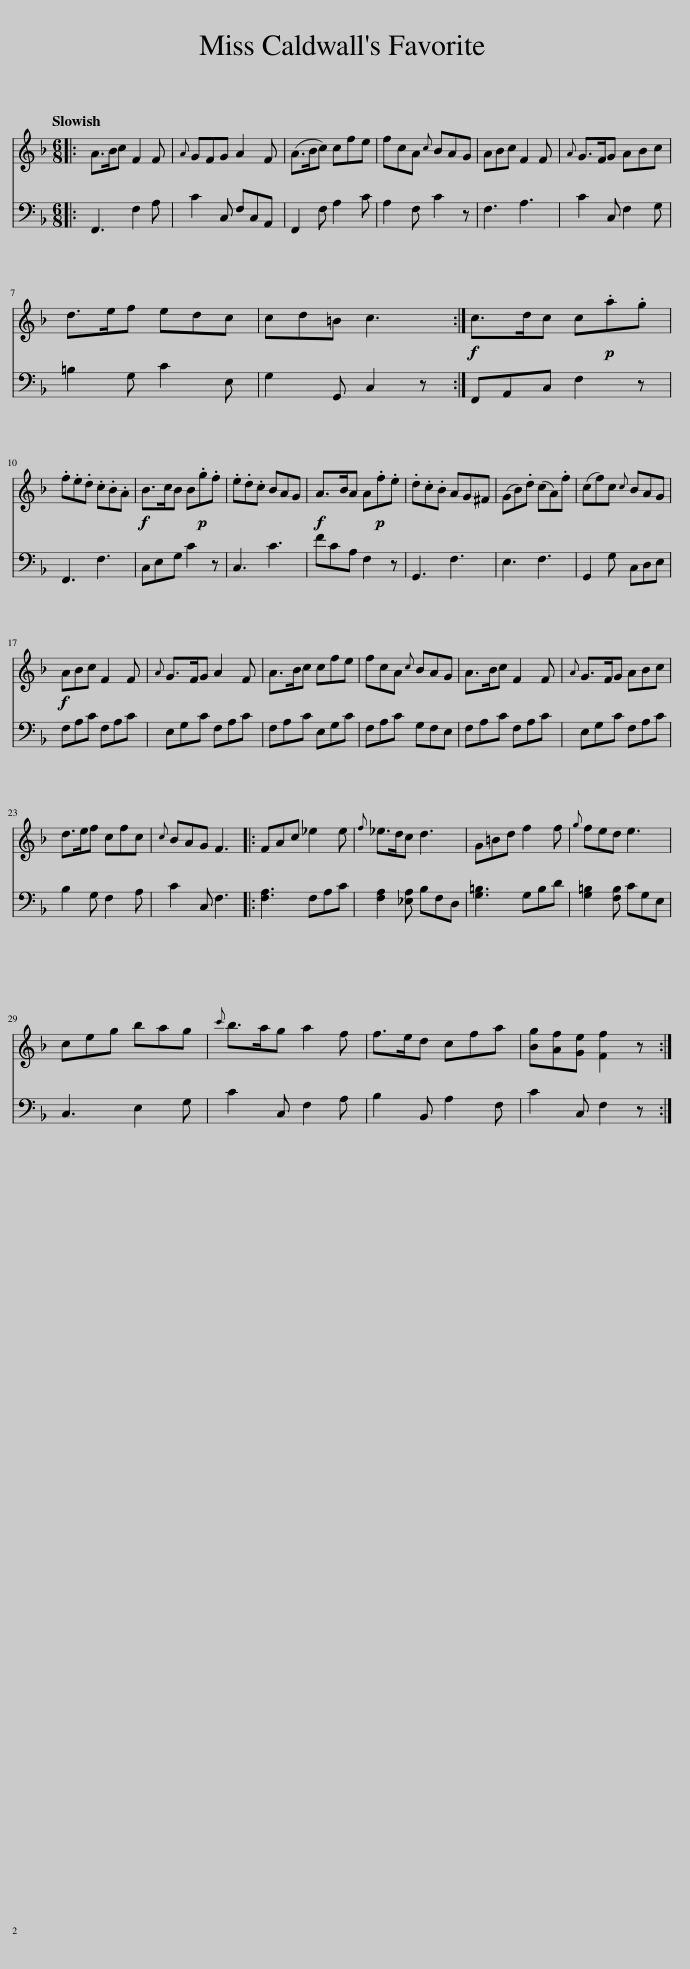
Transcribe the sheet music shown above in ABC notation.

X:1
%%score 1 2
L:1/8
Q:1/4=120
M:6/8
I:linebreak $
K:F
V:1 treble
V:2 bass
V:1
|: A>Bc F2 F |{A} GFG A2 F | (A>Bc) cfe | fcA{c} BAG | ABc F2 F | %5
{A} G>FG ABc |$ d>ef edc | cd=B c3 :|!f! c>dc c!p!.a.g |$ .f.e.d .c.B.A | %10
!f! B>cB B!p!.g.f | .e.d.c BAG |!f! A>BA A!p!.f.e | .d.c.B AG^F | (GB).d (cA).f | %15
 (cf)c{c} BAG |$!f! ABc F2 F |{A} G>FG A2 F | A>Bc cfe | fcA{c} BAG | %20
 A>Bc F2 F |{A} G>FG ABc |$ d>ef cfc |{c} BAG F3 |: FAc _e2 e | %25
{f} _e>dc d3 | G=Bd f2 f |{g} fed e3 |$ ceg bag |{c'} b>ag a2 f | %30
 f>ed cfa | [Bg][Af][Ge] [Ff]2 z :| %32
V:2
|: F,,3 F,2 A, | C2 C, F,C,A,, | F,,2 F, A,2 C | A,2 F, C2 z | F,3 A,3 | %5
 C2 C, F,2 G, |$ =B,2 G, C2 E, | G,2 G,, C,2 z :| F,,A,,C, F,2 z |$ F,,3 F,3 | %10
 C,E,G, C2 z | C,3 C3 | FCA, F,2 z | G,,3 F,3 | E,3 F,3 | %15
 G,,2 G, C,D,E, |$ F,A,C F,A,C | E,G,C F,A,C | F,A,C E,G,C | F,A,C G,F,E, | %20
 F,A,C F,A,C | E,G,C F,A,C |$ B,2 G, F,2 A, | C2 C, F,3 |: [F,A,]3 F,A,C | %25
 [F,A,]2 [_E,A,] B,F,D, | [G,=B,]3 G,B,D | [G,=B,]2 [F,B,] CG,E, |$ C,3 E,2 G, | C2 C, F,2 A, | %30
 B,2 B,, A,2 F, | C2 C, F,2 z :| %32
